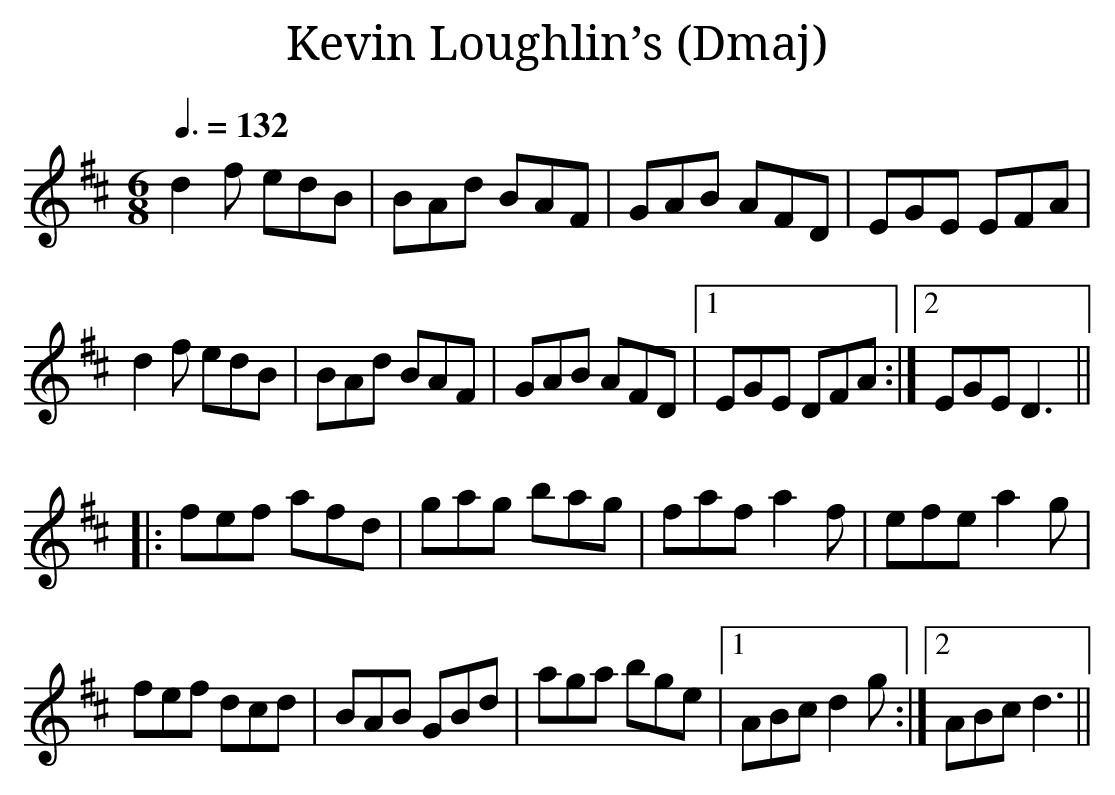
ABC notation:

X:1
T:Kevin Loughlin’s (Dmaj)
Q:3/8=132
M:6/8
L:1/8
K:Dmaj
d2f edB|BAd BAF|GAB AFD|EGE EFA|
d2f edB|BAd BAF|GAB AFD|1EGE DFA:|2EGE D3||
|:fef afd|gag bag|faf a2f|efe a2g|
fef dcd|BAB GBd|aga bge|1ABc d2g:|2ABc d3||
